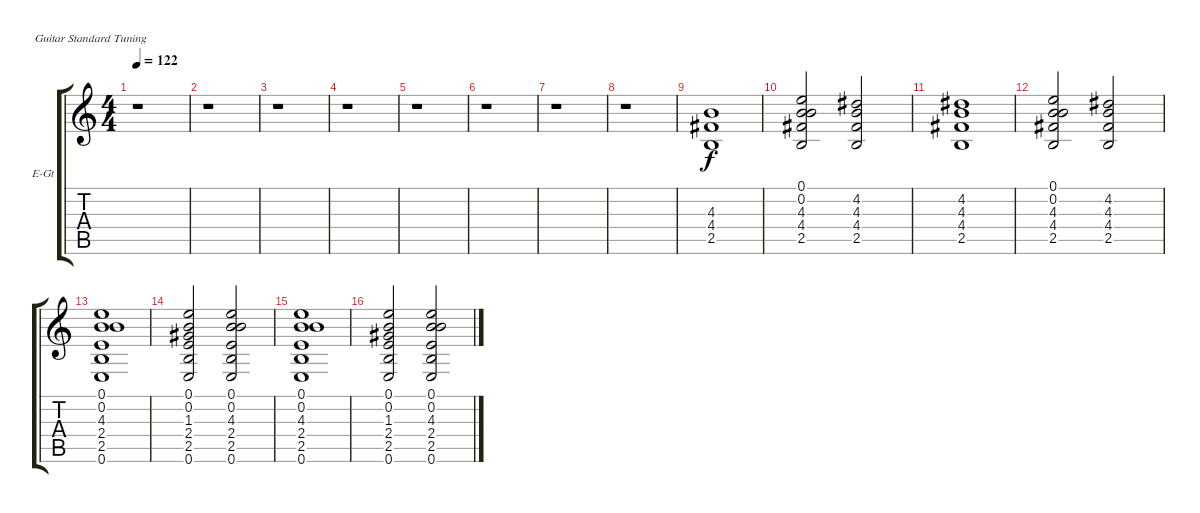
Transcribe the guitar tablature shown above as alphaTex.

\bracketExtendMode groupsimilarinstruments
\firstSystemTrackNameOrientation horizontal
\otherSystemsTrackNameOrientation horizontal
\track ("Guitar 2" "E-Gt") {instrument electricguitarjazz}
\staff {score tabs}
\tuning (E4 B3 G3 D3 A2 E2)
\ts (4 4)
\tempo 122
\clef g2
\ks c
r.1{dy f} |
r.1 |
r.1 |
r.1 |
r.1 |
r.1 |
r.1 |
r.1 |
(4.3 4.4 2.5).1 |
(0.1 0.2 4.3 4.4 2.5).2 (4.2 4.3 4.4 2.5).2 |
(4.2 4.3 4.4 2.5).1 |
(0.1 0.2 4.3 4.4 2.5).2 (4.2 4.3 4.4 2.5).2 |
(0.1 0.2 4.3 2.4 2.5 0.6).1 |
(0.1 0.2 1.3 2.4 2.5 0.6).2 (0.1 0.2 4.3 2.4 2.5 0.6).2 |
(0.1 0.2 4.3 2.4 2.5 0.6).1 |
(0.1 0.2 1.3 2.4 2.5 0.6).2 (0.1 0.2 4.3 2.4 2.5 0.6).2
